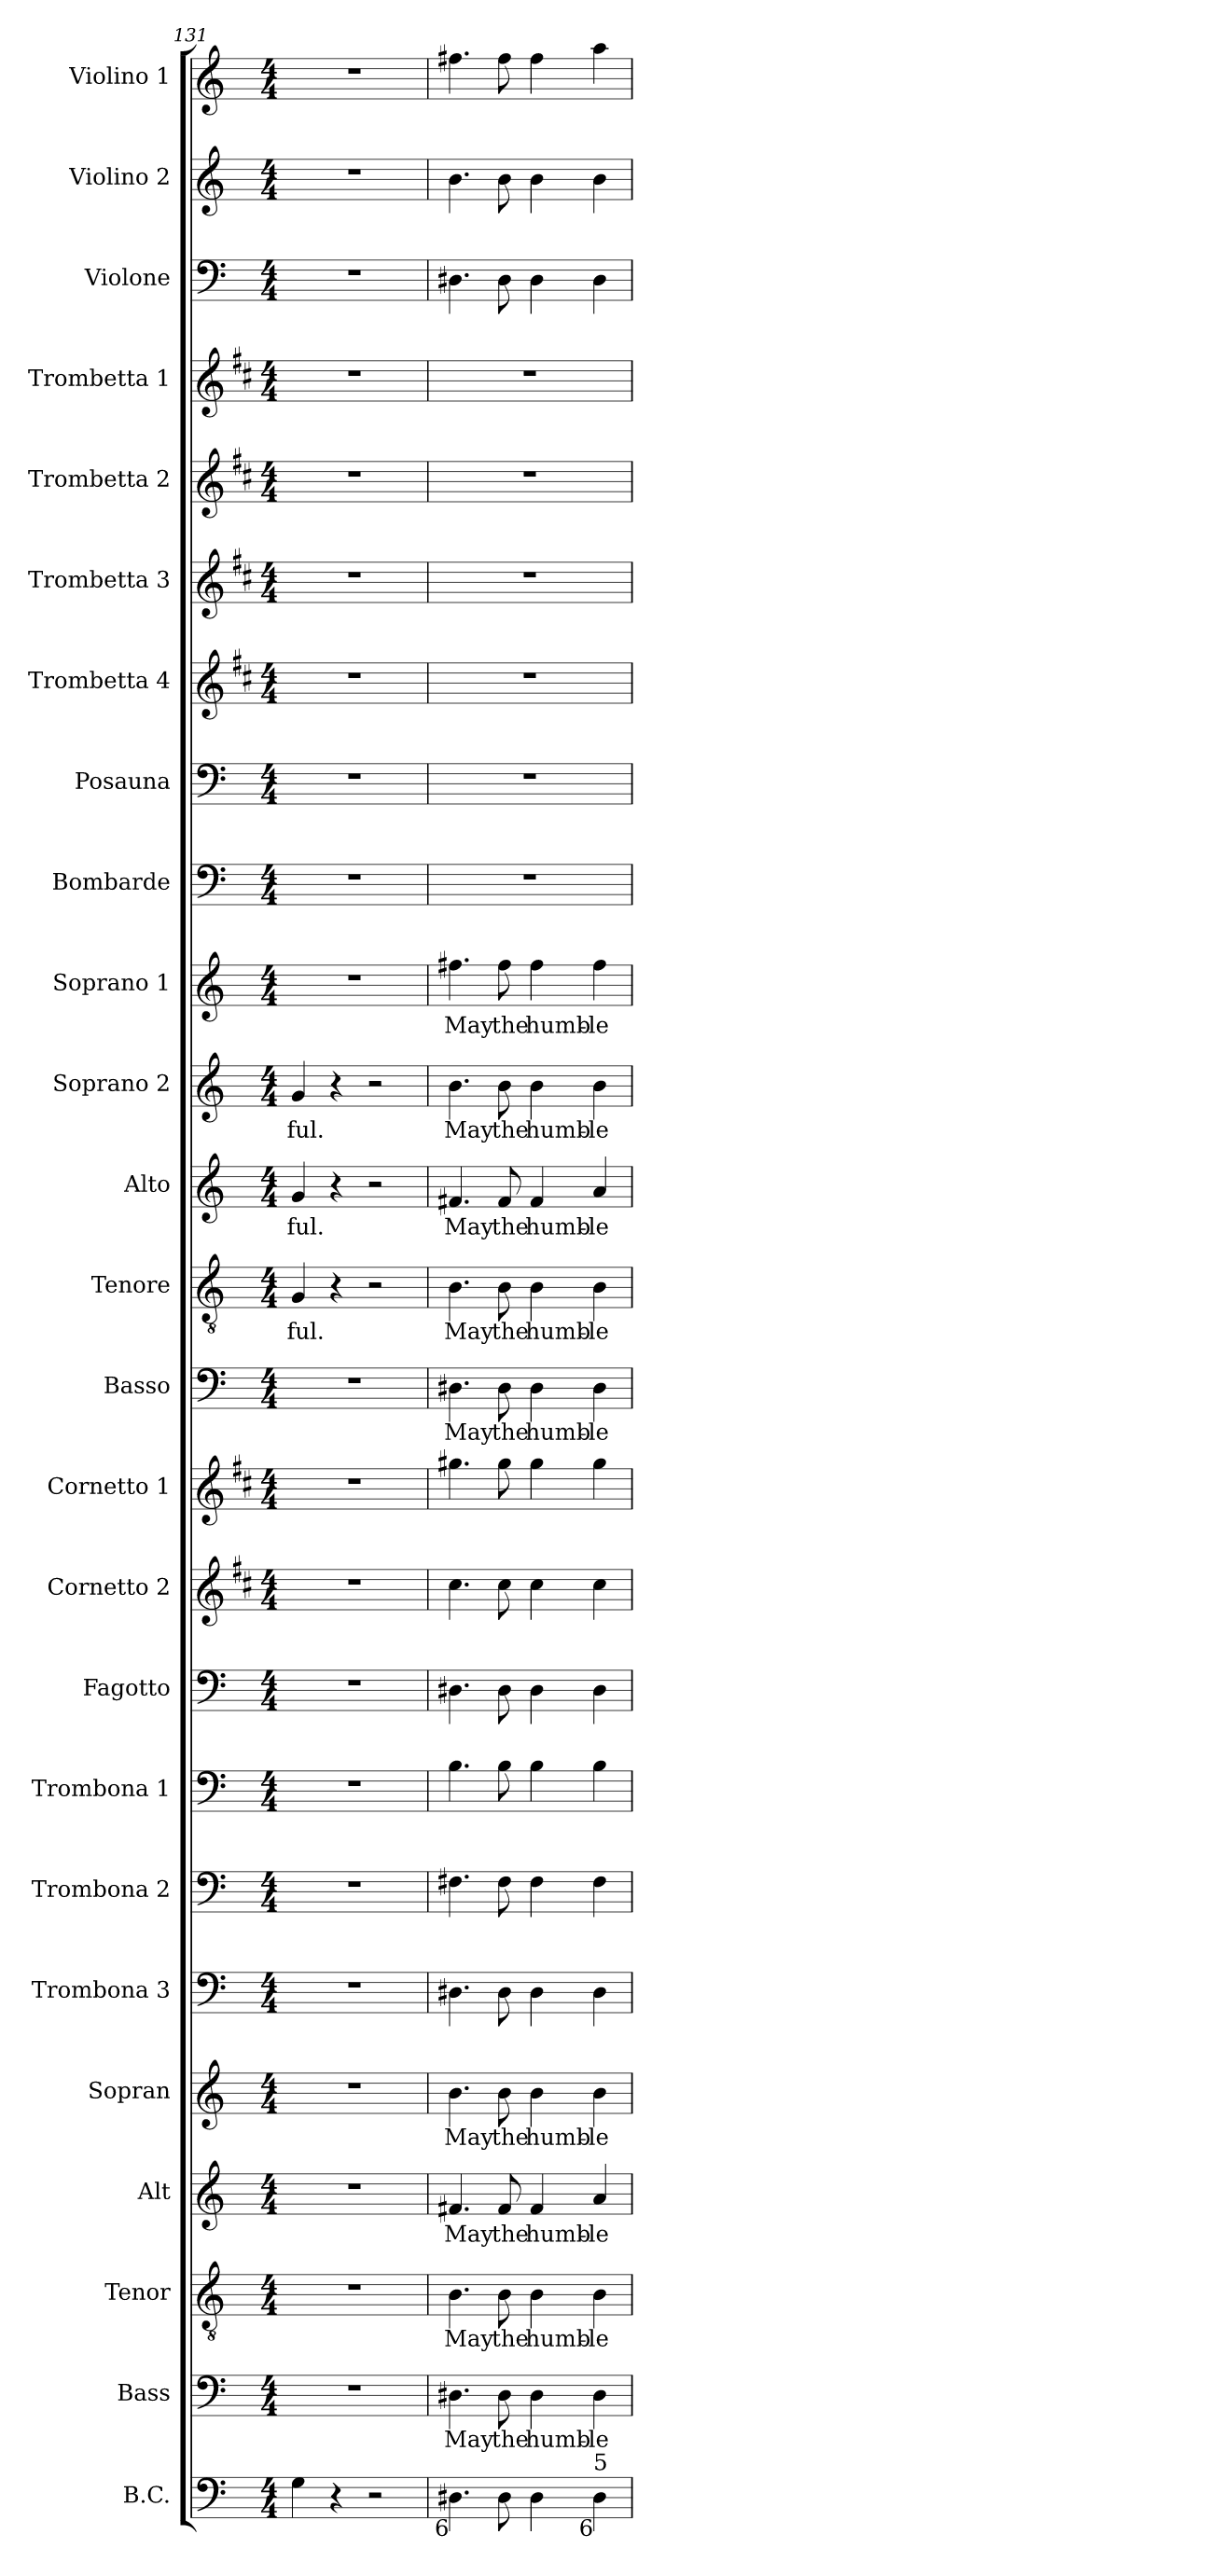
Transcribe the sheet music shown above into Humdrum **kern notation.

**kern	**kern	**text	**kern	**text	**kern	**text	**kern	**text	**kern	**kern	**kern	**kern	**kern	**kern	**kern	**text	**kern	**text	**kern	**text	**kern	**text	**kern	**text	**kern	**kern	**kern	**kern	**kern	**kern	**kern	**kern	**kern
*part25	*part24	*part24	*part23	*part23	*part22	*part22	*part21	*part21	*part20	*part19	*part18	*part17	*part16	*part15	*part14	*part14	*part13	*part13	*part12	*part12	*part11	*part11	*part10	*part10	*part9	*part8	*part7	*part6	*part5	*part4	*part3	*part2	*part1
*staff25	*staff24	*staff24	*staff23	*staff23	*staff22	*staff22	*staff21	*staff21	*staff20	*staff19	*staff18	*staff17	*staff16	*staff15	*staff14	*staff14	*staff13	*staff13	*staff12	*staff12	*staff11	*staff11	*staff10	*staff10	*staff9	*staff8	*staff7	*staff6	*staff5	*staff4	*staff3	*staff2	*staff1
*I"B.C.	*I"Bass	*	*I"Tenor	*	*I"Alt	*	*I"Sopran	*	*I"Trombona 3	*I"Trombona 2	*I"Trombona 1	*I"Fagotto	*I"Cornetto 2	*I"Cornetto 1	*I"Basso	*	*I"Tenore	*	*I"Alto	*	*I"Soprano 2	*	*I"Soprano 1	*	*I"Bombarde	*I"Posauna	*I"Trombetta 4	*I"Trombetta 3	*I"Trombetta 2	*I"Trombetta 1	*I"Violone	*I"Violino 2	*I"Violino 1
*I'B.C.	*I'B.	*	*I'T.	*	*I'A.	*	*I'S.	*	*I'Tbn. 2	*I'Tbn. 2	*I'Tbn. 1	*I'Fag.	*I'Cor. 2	*I'Cor. 1	*I'B.	*	*I'T.	*	*I'A.	*	*I'S.	*	*I'S.	*	*	*	*	*	*	*	*	*I'Vl. 2	*I'Vl. 1
*clefF4	*clefF4	*	*clefGv2	*	*clefG2	*	*clefG2	*	*clefF4	*clefF4	*clefF4	*clefF4	*clefG2	*clefG2	*clefF4	*	*clefGv2	*	*clefG2	*	*clefG2	*	*clefG2	*	*clefF4	*clefF4	*clefG2	*clefG2	*clefG2	*clefG2	*clefF4	*clefG2	*clefG2
*	*	*	*ITrd7c12	*	*	*	*	*	*	*	*	*	*ITrd1c2	*ITrd1c2	*	*	*ITrd7c12	*	*	*	*	*	*	*	*	*	*ITrd1c2	*ITrd1c2	*ITrd1c2	*ITrd1c2	*	*	*
*k[]	*k[]	*	*k[]	*	*k[]	*	*k[]	*	*k[]	*k[]	*k[]	*k[]	*k[]	*k[]	*k[]	*	*k[]	*	*k[]	*	*k[]	*	*k[]	*	*k[]	*k[]	*k[]	*k[]	*k[]	*k[]	*k[]	*k[]	*k[]
*C:	*C:	*	*C:	*	*C:	*	*C:	*	*C:	*C:	*C:	*C:	*C:	*C:	*C:	*	*C:	*	*C:	*	*C:	*	*C:	*	*C:	*C:	*C:	*C:	*C:	*C:	*C:	*C:	*C:
*M4/4	*M4/4	*	*M4/4	*	*M4/4	*	*M4/4	*	*M4/4	*M4/4	*M4/4	*M4/4	*M4/4	*M4/4	*M4/4	*	*M4/4	*	*M4/4	*	*M4/4	*	*M4/4	*	*M4/4	*M4/4	*M4/4	*M4/4	*M4/4	*M4/4	*M4/4	*M4/4	*M4/4
=131	=131	=131	=131	=131	=131	=131	=131	=131	=131	=131	=131	=131	=131	=131	=131	=131	=131	=131	=131	=131	=131	=131	=131	=131	=131	=131	=131	=131	=131	=131	=131	=131	=131
!	!	!	!	!	!	!	!	!	!	!	!	!	!	!	!	!	!	!LO:LY:b:color=#000000	!	!	!	!	!	!	!	!	!	!	!	!	!	!	!
!	!	!	!	!	!	!	!	!	!	!	!	!	!	!	!	!	!	!	!	!LO:LY:b:color=#000000	!	!	!	!	!	!	!	!	!	!	!	!	!
!	!	!	!	!	!	!	!	!	!	!	!	!	!	!	!	!	!	!	!	!	!	!LO:LY:b:color=#000000	!	!	!	!	!	!	!	!	!	!	!
4Gi\	1r	.	1r	.	1r	.	1r	.	1r	1r	1r	1r	1r	1r	1r	.	4GGi/	-ful.	4gi/	-ful.	4gi/	-ful.	1r	.	1r	1r	1r	1r	1r	1r	1r	1r	1r
4r	.	.	.	.	.	.	.	.	.	.	.	.	.	.	.	.	4r	.	4r	.	4r	.	.	.	.	.	.	.	.	.	.	.	.
2r	.	.	.	.	.	.	.	.	.	.	.	.	.	.	.	.	2r	.	2r	.	2r	.	.	.	.	.	.	.	.	.	.	.	.
=132	=132	=132	=132	=132	=132	=132	=132	=132	=132	=132	=132	=132	=132	=132	=132	=132	=132	=132	=132	=132	=132	=132	=132	=132	=132	=132	=132	=132	=132	=132	=132	=132	=132
!	!	!LO:LY:b:color=#000000	!	!	!	!	!	!	!	!	!	!	!	!	!	!	!	!	!	!	!	!	!	!	!	!	!	!	!	!	!	!	!
!	!	!	!	!LO:LY:b:color=#000000	!	!	!	!	!	!	!	!	!	!	!	!	!	!	!	!	!	!	!	!	!	!	!	!	!	!	!	!	!
!	!	!	!	!	!	!LO:LY:b:color=#000000	!	!	!	!	!	!	!	!	!	!	!	!	!	!	!	!	!	!	!	!	!	!	!	!	!	!	!
!	!	!	!	!	!	!	!	!LO:LY:b:color=#000000	!	!	!	!	!	!	!	!	!	!	!	!	!	!	!	!	!	!	!	!	!	!	!	!	!
!	!	!	!	!	!	!	!	!	!	!	!	!	!	!	!	!LO:LY:b:color=#000000	!	!	!	!	!	!	!	!	!	!	!	!	!	!	!	!	!
!	!	!	!	!	!	!	!	!	!	!	!	!	!	!	!	!	!	!LO:LY:b:color=#000000	!	!	!	!	!	!	!	!	!	!	!	!	!	!	!
!	!	!	!	!	!	!	!	!	!	!	!	!	!	!	!	!	!	!	!	!LO:LY:b:color=#000000	!	!	!	!	!	!	!	!	!	!	!	!	!
!	!	!	!	!	!	!	!	!	!	!	!	!	!	!	!	!	!	!	!	!	!	!LO:LY:b:color=#000000	!	!	!	!	!	!	!	!	!	!	!
!LO:TX:b:rj:t=6	!	!	!	!	!	!	!	!	!	!	!	!	!	!	!	!	!	!	!	!	!	!	!	!	!	!	!	!	!	!	!	!	!
!	!	!	!	!	!	!	!	!	!	!	!	!	!	!	!	!	!	!	!	!	!	!	!	!LO:LY:b:color=#000000	!	!	!	!	!	!	!	!	!
4.D#Xi\	4.D#Xi\	May	4.BBi\	May	4.f#Xi/	May	4.bi\	May	4.D#Xi\	4.F#Xi\	4.Bi\	4.D#Xi\	4.bi\	4.ff#Xi\	4.D#Xi\	May	4.BBi\	May	4.f#Xi/	May	4.bi\	May	4.ff#Xi\	May	1r	1r	1r	1r	1r	1r	4.D#Xi\	4.bi\	4.ff#Xi\
!	!	!LO:LY:b:color=#000000	!	!	!	!	!	!	!	!	!	!	!	!	!	!	!	!	!	!	!	!	!	!	!	!	!	!	!	!	!	!	!
!	!	!	!	!LO:LY:b:color=#000000	!	!	!	!	!	!	!	!	!	!	!	!	!	!	!	!	!	!	!	!	!	!	!	!	!	!	!	!	!
!	!	!	!	!	!	!LO:LY:b:color=#000000	!	!	!	!	!	!	!	!	!	!	!	!	!	!	!	!	!	!	!	!	!	!	!	!	!	!	!
!	!	!	!	!	!	!	!	!LO:LY:b:color=#000000	!	!	!	!	!	!	!	!	!	!	!	!	!	!	!	!	!	!	!	!	!	!	!	!	!
!	!	!	!	!	!	!	!	!	!	!	!	!	!	!	!	!LO:LY:b:color=#000000	!	!	!	!	!	!	!	!	!	!	!	!	!	!	!	!	!
!	!	!	!	!	!	!	!	!	!	!	!	!	!	!	!	!	!	!LO:LY:b:color=#000000	!	!	!	!	!	!	!	!	!	!	!	!	!	!	!
!	!	!	!	!	!	!	!	!	!	!	!	!	!	!	!	!	!	!	!	!LO:LY:b:color=#000000	!	!	!	!	!	!	!	!	!	!	!	!	!
!	!	!	!	!	!	!	!	!	!	!	!	!	!	!	!	!	!	!	!	!	!	!LO:LY:b:color=#000000	!	!	!	!	!	!	!	!	!	!	!
!	!	!	!	!	!	!	!	!	!	!	!	!	!	!	!	!	!	!	!	!	!	!	!	!LO:LY:b:color=#000000	!	!	!	!	!	!	!	!	!
8D#i\	8D#i\	the	8BBi\	the	8f#i/	the	8bi\	the	8D#i\	8F#i\	8Bi\	8D#i\	8bi\	8ff#i\	8D#i\	the	8BBi\	the	8f#i/	the	8bi\	the	8ff#i\	the	.	.	.	.	.	.	8D#i\	8bi\	8ff#i\
!	!	!LO:LY:b:color=#000000	!	!	!	!	!	!	!	!	!	!	!	!	!	!	!	!	!	!	!	!	!	!	!	!	!	!	!	!	!	!	!
!	!	!	!	!LO:LY:b:color=#000000	!	!	!	!	!	!	!	!	!	!	!	!	!	!	!	!	!	!	!	!	!	!	!	!	!	!	!	!	!
!	!	!	!	!	!	!LO:LY:b:color=#000000	!	!	!	!	!	!	!	!	!	!	!	!	!	!	!	!	!	!	!	!	!	!	!	!	!	!	!
!	!	!	!	!	!	!	!	!LO:LY:b:color=#000000	!	!	!	!	!	!	!	!	!	!	!	!	!	!	!	!	!	!	!	!	!	!	!	!	!
!	!	!	!	!	!	!	!	!	!	!	!	!	!	!	!	!LO:LY:b:color=#000000	!	!	!	!	!	!	!	!	!	!	!	!	!	!	!	!	!
!	!	!	!	!	!	!	!	!	!	!	!	!	!	!	!	!	!	!LO:LY:b:color=#000000	!	!	!	!	!	!	!	!	!	!	!	!	!	!	!
!	!	!	!	!	!	!	!	!	!	!	!	!	!	!	!	!	!	!	!	!LO:LY:b:color=#000000	!	!	!	!	!	!	!	!	!	!	!	!	!
!	!	!	!	!	!	!	!	!	!	!	!	!	!	!	!	!	!	!	!	!	!	!LO:LY:b:color=#000000	!	!	!	!	!	!	!	!	!	!	!
!	!	!	!	!	!	!	!	!	!	!	!	!	!	!	!	!	!	!	!	!	!	!	!	!LO:LY:b:color=#000000	!	!	!	!	!	!	!	!	!
4D#i\	4D#i\	humb-	4BBi\	humb-	4f#i/	humb-	4bi\	humb-	4D#i\	4F#i\	4Bi\	4D#i\	4bi\	4ff#i\	4D#i\	humb-	4BBi\	humb-	4f#i/	humb-	4bi\	humb-	4ff#i\	humb-	.	.	.	.	.	.	4D#i\	4bi\	4ff#i\
!	!	!LO:LY:b:color=#000000	!	!	!	!	!	!	!	!	!	!	!	!	!	!	!	!	!	!	!	!	!	!	!	!	!	!	!	!	!	!	!
!	!	!	!	!LO:LY:b:color=#000000	!	!	!	!	!	!	!	!	!	!	!	!	!	!	!	!	!	!	!	!	!	!	!	!	!	!	!	!	!
!	!	!	!	!	!	!LO:LY:b:color=#000000	!	!	!	!	!	!	!	!	!	!	!	!	!	!	!	!	!	!	!	!	!	!	!	!	!	!	!
!	!	!	!	!	!	!	!	!LO:LY:b:color=#000000	!	!	!	!	!	!	!	!	!	!	!	!	!	!	!	!	!	!	!	!	!	!	!	!	!
!	!	!	!	!	!	!	!	!	!	!	!	!	!	!	!	!LO:LY:b:color=#000000	!	!	!	!	!	!	!	!	!	!	!	!	!	!	!	!	!
!	!	!	!	!	!	!	!	!	!	!	!	!	!	!	!	!	!	!LO:LY:b:color=#000000	!	!	!	!	!	!	!	!	!	!	!	!	!	!	!
!	!	!	!	!	!	!	!	!	!	!	!	!	!	!	!	!	!	!	!	!LO:LY:b:color=#000000	!	!	!	!	!	!	!	!	!	!	!	!	!
!	!	!	!	!	!	!	!	!	!	!	!	!	!	!	!	!	!	!	!	!	!	!LO:LY:b:color=#000000	!	!	!	!	!	!	!	!	!	!	!
!LO:TX:b:rj:t=6	!	!	!	!	!	!	!	!	!	!	!	!	!	!	!	!	!	!	!	!	!	!	!	!	!	!	!	!	!	!	!	!	!
!LO:TX:t=5	!	!	!	!	!	!	!	!	!	!	!	!	!	!	!	!	!	!	!	!	!	!	!	!	!	!	!	!	!	!	!	!	!
!	!	!	!	!	!	!	!	!	!	!	!	!	!	!	!	!	!	!	!	!	!	!	!	!LO:LY:b:color=#000000	!	!	!	!	!	!	!	!	!
4D#i\	4D#i\	-le	4BBi\	-le	4ai/	-le	4bi\	-le	4D#i\	4F#i\	4Bi\	4D#i\	4bi\	4ff#i\	4D#i\	-le	4BBi\	-le	4ai/	-le	4bi\	-le	4ff#i\	-le	.	.	.	.	.	.	4D#i\	4bi\	4aai\
=	=	=	=	=	=	=	=	=	=	=	=	=	=	=	=	=	=	=	=	=	=	=	=	=	=	=	=	=	=	=	=	=	=
*-	*-	*-	*-	*-	*-	*-	*-	*-	*-	*-	*-	*-	*-	*-	*-	*-	*-	*-	*-	*-	*-	*-	*-	*-	*-	*-	*-	*-	*-	*-	*-	*-	*-
